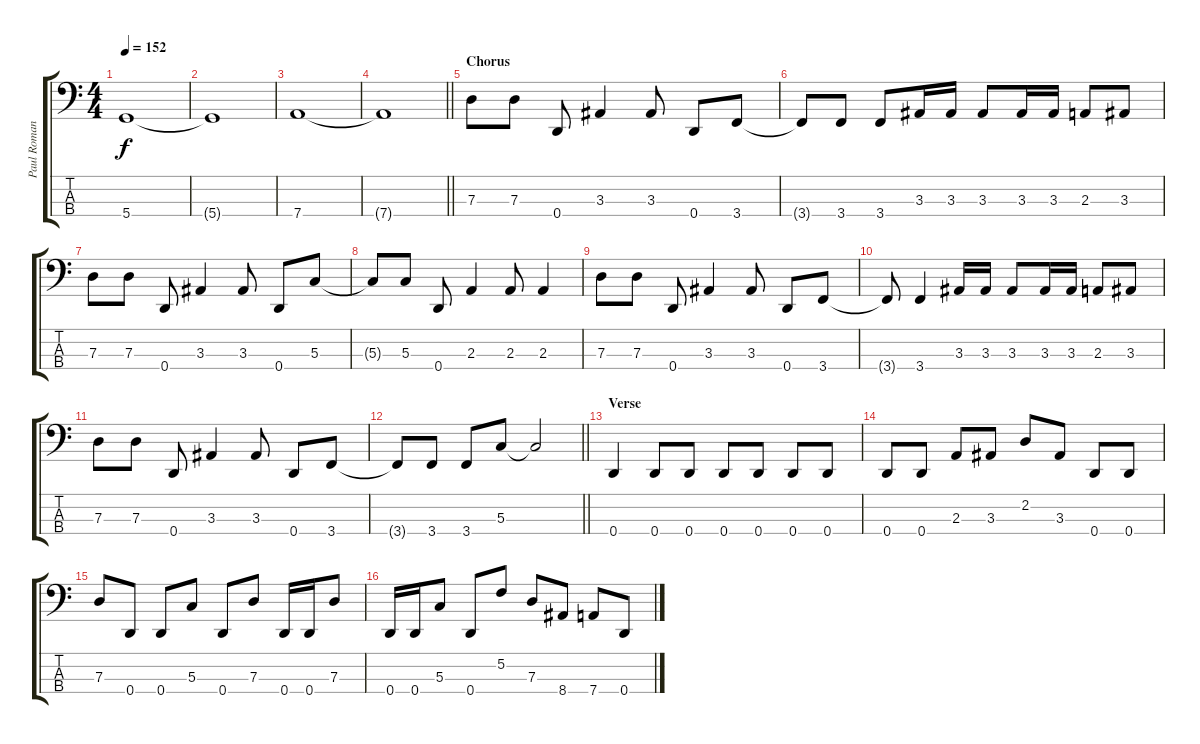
\track ("Paul Romanko" "Paul Roman") {instrument electricbasspick}
\staff {score tabs}
\tuning (F2 C2 G1 D1) {hide}
\ts (4 4)
\tempo 152
\clef f4
\ks c
5.4.1{dy f} |
5.4{t}.1 |
7.4.1 |
\barLineRight lightlight
7.4{t}.1 |
\section ("" "Chorus")
7.3.8 7.3.8 0.4.8 3.3.4 3.3.8 0.4.8 3.4.8 |
3.4{t}.8 3.4.8 3.4.8 3.3.16 3.3.16 3.3.8 3.3.16 3.3.16 2.3.8 3.3.8 |
7.3.8 7.3.8 0.4.8 3.3.4 3.3.8 0.4.8 5.3.8 |
5.3{t}.8 5.3.8 0.4.8 2.3.4 2.3.8 2.3.4 |
7.3.8 7.3.8 0.4.8 3.3.4 3.3.8 0.4.8 3.4.8 |
3.4{t}.8 3.4.4 3.3.16 3.3.16 3.3.8 3.3.16 3.3.16 2.3.8 3.3.8 |
7.3.8 7.3.8 0.4.8 3.3.4 3.3.8 0.4.8 3.4.8 |
\barLineRight lightlight
3.4{t}.8 3.4.8 3.4.8 5.3.8 5.3{t}.2 |
\section ("" "Verse")
0.4.4 0.4.8 0.4.8 0.4.8 0.4.8 0.4.8 0.4.8 |
0.4.8 0.4.8 2.3.8 3.3.8 2.2.8 3.3.8 0.4.8 0.4.8 |
7.3.8 0.4.8 0.4.8 5.3.8 0.4.8 7.3.8 0.4.16 0.4.16 7.3.8 |
0.4.16 0.4.16 5.3.8 0.4.8 5.2.8 7.3.8 8.4.8 7.4.8 0.4.8
